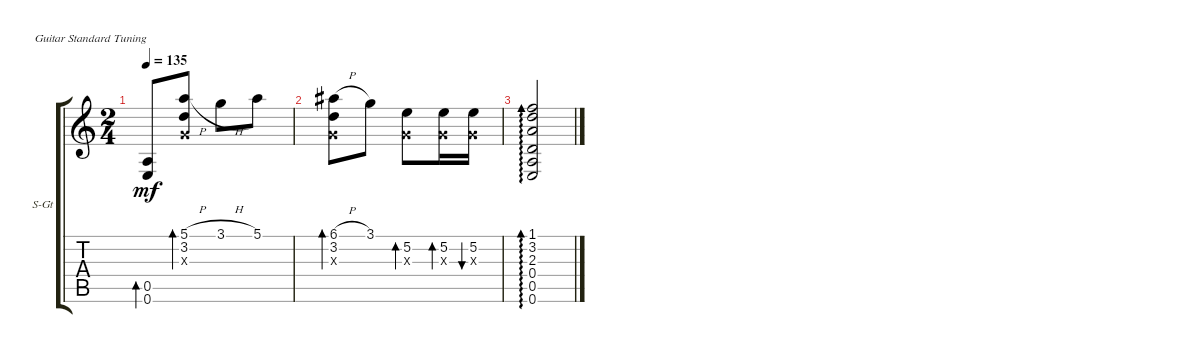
\defaultSystemsLayout 4
\bracketExtendMode groupsimilarinstruments
\firstSystemTrackNameOrientation horizontal
\otherSystemsTrackNameOrientation horizontal
\track ("Acoustic-6-3" "S-Gt") {instrument acousticguitarsteel}
\staff {score tabs}
\tuning (E4 B3 G3 D3 A2 E2)
\ts (2 4)
\tempo 135
\clef g2
\ks c
(0.6 0.5).8{bd 30 dy mf} (0.3{x} 3.2 5.1{h}).8{bd 30} 3.1{h}.8 5.1.8 |
(3.2 6.1{h} 0.3{x}).8{bd 30} 3.1.8 (5.2 0.3{x}).8{bd 30} (5.2 0.3{x}).16{bd 30} (5.2 0.3{x}).16{bu 30} |
(1.1 3.2 2.3 0.4 0.5 0.6).2{ad 0}
